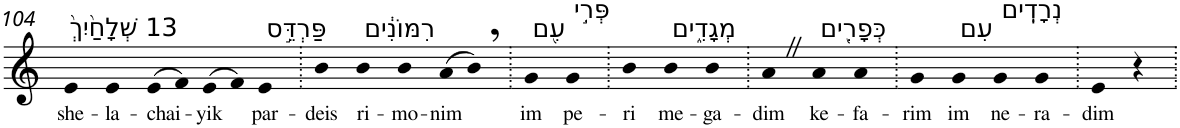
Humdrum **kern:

**kern	**text
*part1	*part1
*staff1	*staff1
*I"Piano	*
*I'Pno	*
!!LO:PB:g=z
*clefG2	*
*k[]	*
=104	=104
!LO:TX:a:t=13 שְׁלָחַ֙יִךְ֙	!
!	!LO:LY:b
4e	she-
!	!LO:LY:b
4e	-la-
!	!LO:LY:b
(>8e	-chai-
8f)	.
!	!LO:LY:b
(>8e	-yik
8f)	.
!LO:TX:a:t=פַּרְדֵּ֣ס	!
!	!LO:LY:b
4e	par-
=105.	=105.
!	!LO:LY:b
4b	-deis
!LO:TX:a:t=רִמּוֹנִ֔ים	!
!	!LO:LY:b
4b	ri-
!	!LO:LY:b
4b	-mo-
!	!LO:LY:b
(>8a	-nim
8b,)	.
=106.	=106.
!LO:TX:a:t=עִ֖ם	!
!	!LO:LY:b
4g	im
!LO:TX:a:t=פְּרִ֣י	!
!	!LO:LY:b
4g	pe-
=107.	=107.
!	!LO:LY:b
4b	-ri
!LO:TX:a:t=מְגָדִ֑ים	!
!	!LO:LY:b
4b	me-
!	!LO:LY:b
4b	-ga-
=108.	=108.
!	!LO:LY:b
4aZ	-dim
!LO:TX:a:t=כְּפָרִ֖ים	!
!	!LO:LY:b
4a	ke-
!	!LO:LY:b
4a	-fa-
=109.	=109.
!	!LO:LY:b
4g	-rim
!LO:TX:a:t=עִם	!
!	!LO:LY:b
4g	im
!LO:TX:a:t=נְרָדִֽים	!
!	!LO:LY:b
4g	ne-
!	!LO:LY:b
4g	-ra-
=110.	=110.
!	!LO:LY:b
4e	-dim
4r	.
=.	=.
*-	*-
